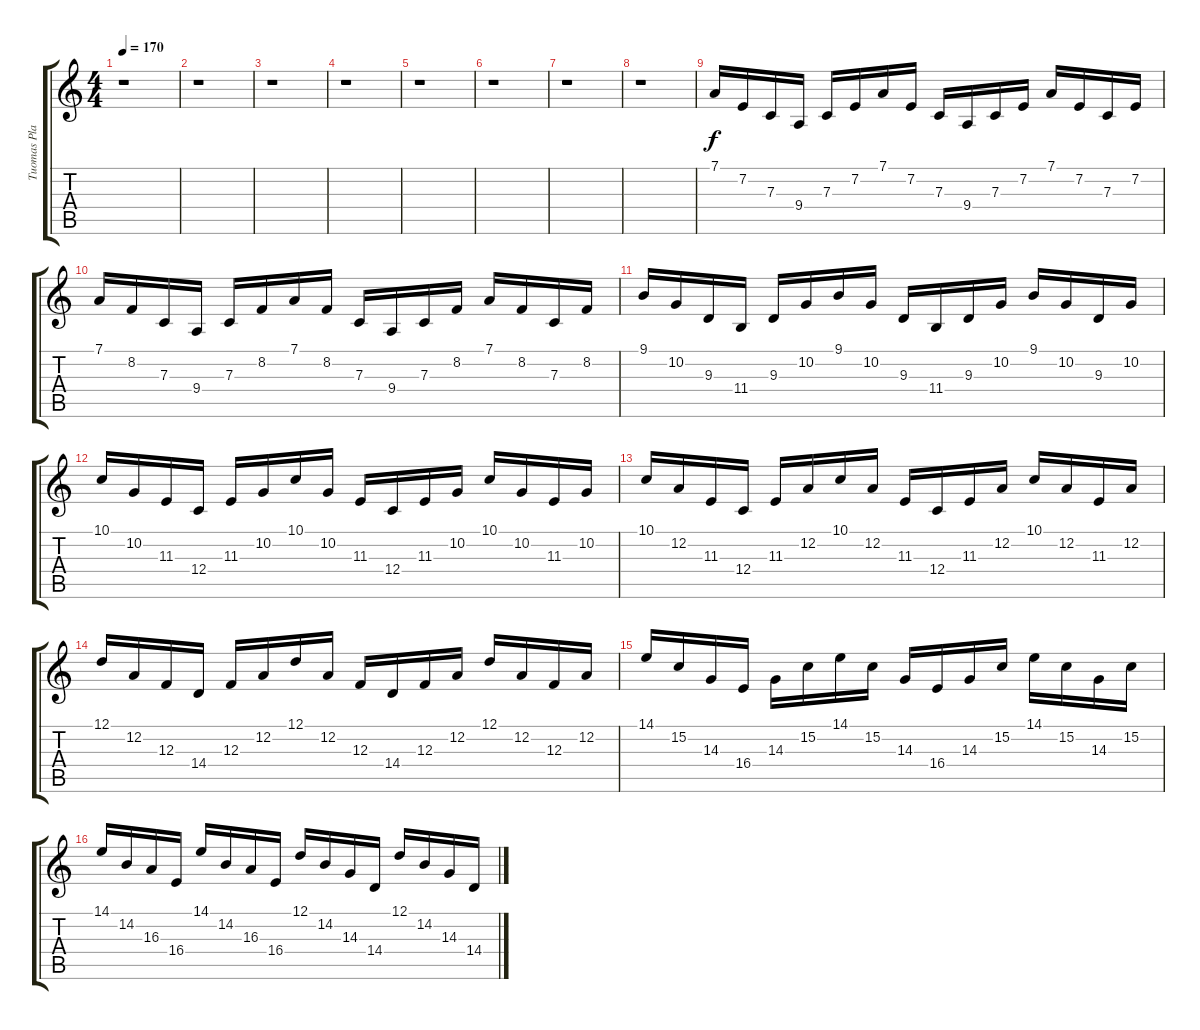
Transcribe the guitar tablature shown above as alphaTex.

\track ("Tuomas Planman" "Tuomas Pla") {instrument harpsichord}
\staff {score tabs}
\tuning (D4 A3 F3 C3 G2 D2) {hide}
\ts (4 4)
\tempo 170
\clef g2
\ks c
r.1{dy f} |
r.1 |
r.1 |
r.1 |
r.1 |
r.1 |
r.1 |
r.1 |
7.1.16{instrument synthbrass1} 7.2.16 7.3.16 9.4.16 7.3.16 7.2.16 7.1.16 7.2.16 7.3.16 9.4.16 7.3.16 7.2.16 7.1.16 7.2.16 7.3.16 7.2.16 |
7.1.16 8.2.16 7.3.16 9.4.16 7.3.16 8.2.16 7.1.16 8.2.16 7.3.16 9.4.16 7.3.16 8.2.16 7.1.16 8.2.16 7.3.16 8.2.16 |
9.1.16 10.2.16 9.3.16 11.4.16 9.3.16 10.2.16 9.1.16 10.2.16 9.3.16 11.4.16 9.3.16 10.2.16 9.1.16 10.2.16 9.3.16 10.2.16 |
10.1.16 10.2.16 11.3.16 12.4.16 11.3.16 10.2.16 10.1.16 10.2.16 11.3.16 12.4.16 11.3.16 10.2.16 10.1.16 10.2.16 11.3.16 10.2.16 |
10.1.16 12.2.16 11.3.16 12.4.16 11.3.16 12.2.16 10.1.16 12.2.16 11.3.16 12.4.16 11.3.16 12.2.16 10.1.16 12.2.16 11.3.16 12.2.16 |
12.1.16 12.2.16 12.3.16 14.4.16 12.3.16 12.2.16 12.1.16 12.2.16 12.3.16 14.4.16 12.3.16 12.2.16 12.1.16 12.2.16 12.3.16 12.2.16 |
14.1.16 15.2.16 14.3.16 16.4.16 14.3.16 15.2.16 14.1.16 15.2.16 14.3.16 16.4.16 14.3.16 15.2.16 14.1.16 15.2.16 14.3.16 15.2.16 |
14.1.16 14.2.16 16.3.16 16.4.16 14.1.16 14.2.16 16.3.16 16.4.16 12.1.16 14.2.16 14.3.16 14.4.16 12.1.16 14.2.16 14.3.16 14.4.16
